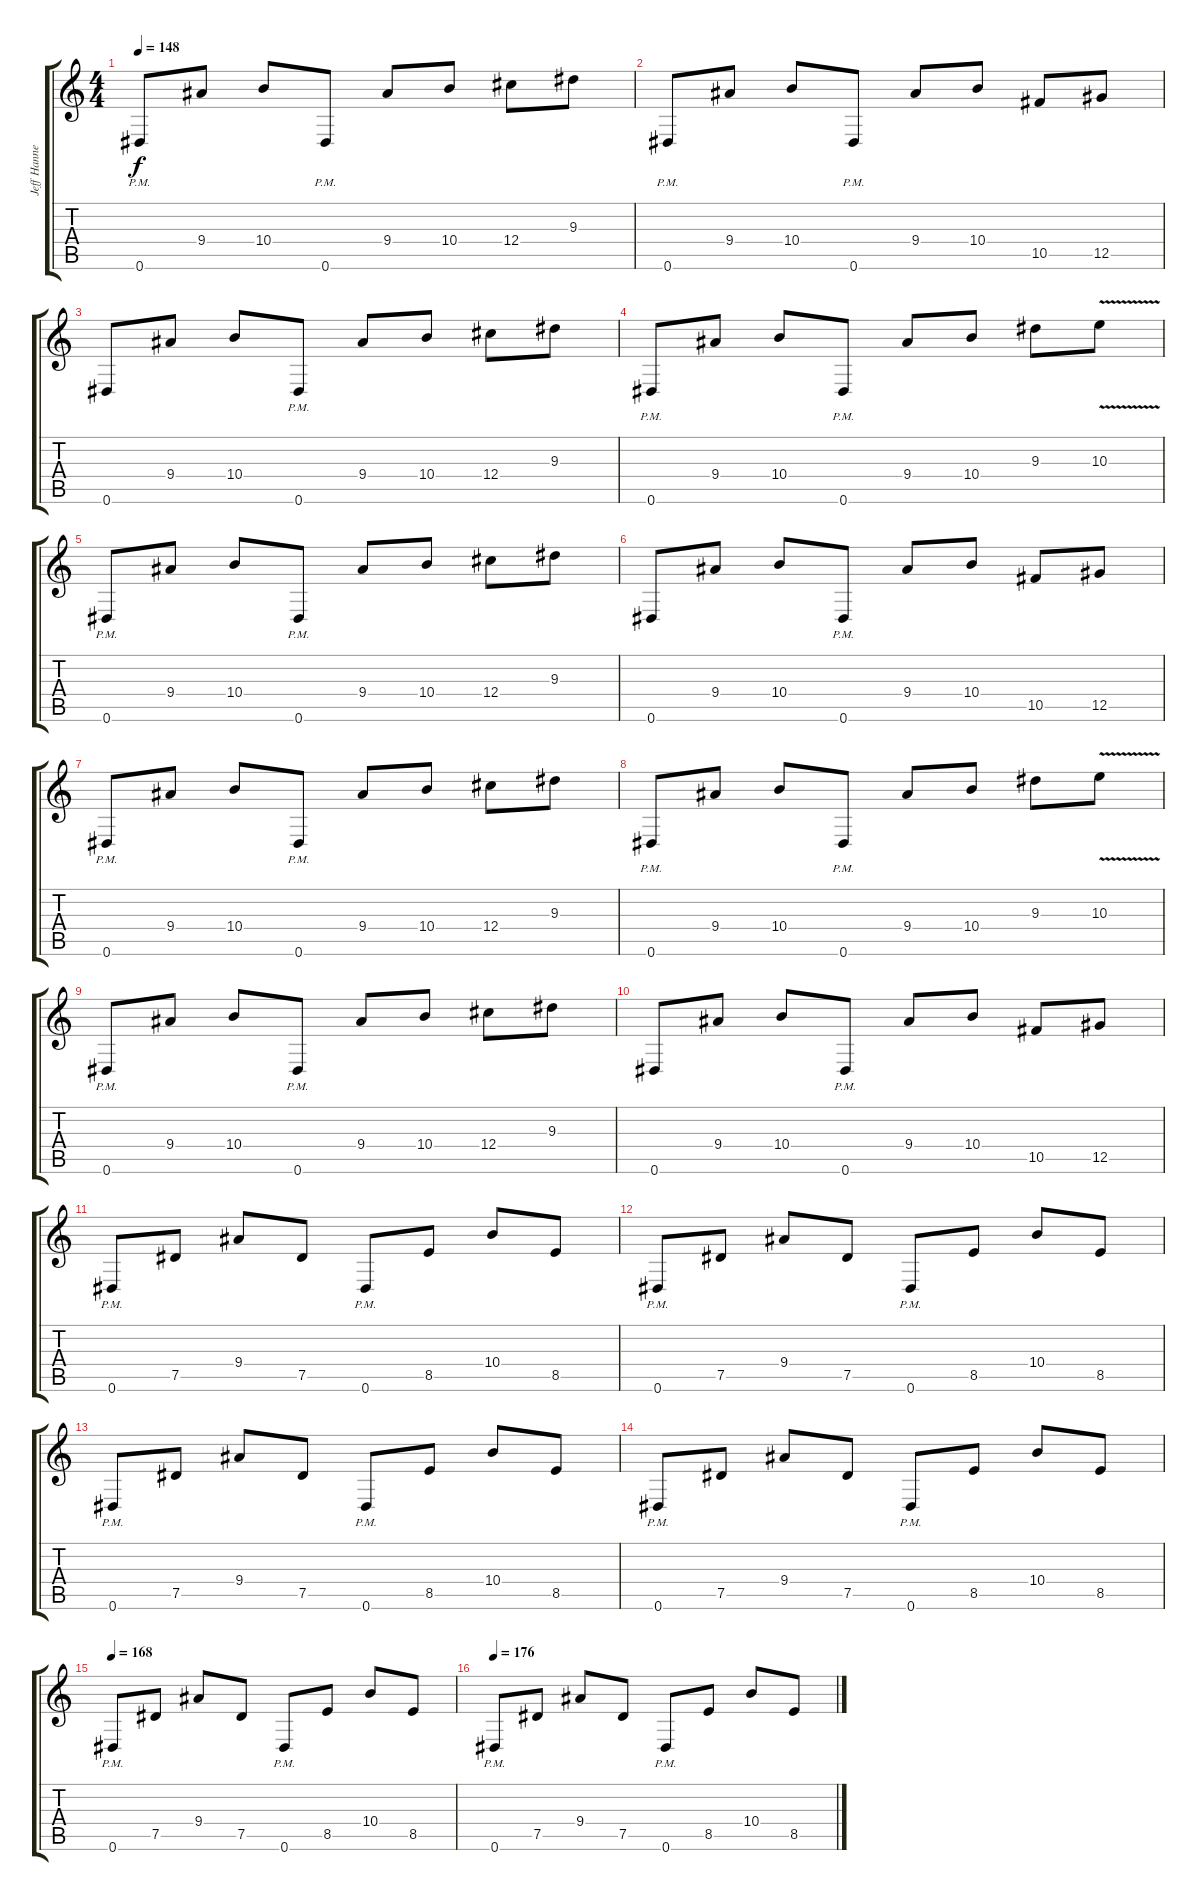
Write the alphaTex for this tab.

\track ("Jeff Hanneman (Lead Guitar)" "Jeff Hanne") {instrument distortionguitar}
\staff {score tabs}
\tuning (Eb4 Bb3 Gb3 Db3 Ab2 Eb2) {hide}
\ts (4 4)
\tempo 148
\clef g2
\ks c
0.6{pm}.8{dy f} 9.4.8 10.4.8 0.6{pm}.8 9.4.8 10.4.8 12.4.8 9.3.8 |
0.6{pm}.8 9.4.8 10.4.8 0.6{pm}.8 9.4.8 10.4.8 10.5.8 12.5.8 |
0.6.8 9.4.8 10.4.8 0.6{pm}.8 9.4.8 10.4.8 12.4.8 9.3.8 |
0.6{pm}.8 9.4.8 10.4.8 0.6{pm}.8 9.4.8 10.4.8 9.3.8 10.3{v}.8 |
0.6{pm}.8 9.4.8 10.4.8 0.6{pm}.8 9.4.8 10.4.8 12.4.8 9.3.8 |
0.6.8 9.4.8 10.4.8 0.6{pm}.8 9.4.8 10.4.8 10.5.8 12.5.8 |
0.6{pm}.8 9.4.8 10.4.8 0.6{pm}.8 9.4.8 10.4.8 12.4.8 9.3.8 |
0.6{pm}.8 9.4.8 10.4.8 0.6{pm}.8 9.4.8 10.4.8 9.3.8 10.3{v}.8 |
0.6{pm}.8 9.4.8 10.4.8 0.6{pm}.8 9.4.8 10.4.8 12.4.8 9.3.8 |
0.6.8 9.4.8 10.4.8 0.6{pm}.8 9.4.8 10.4.8 10.5.8 12.5.8 |
0.6{pm}.8 7.5.8 9.4.8 7.5.8 0.6{pm}.8 8.5.8 10.4.8 8.5.8 |
0.6{pm}.8 7.5.8 9.4.8 7.5.8 0.6{pm}.8 8.5.8 10.4.8 8.5.8 |
0.6{pm}.8 7.5.8 9.4.8 7.5.8 0.6{pm}.8 8.5.8 10.4.8 8.5.8 |
0.6{pm}.8 7.5.8 9.4.8 7.5.8 0.6{pm}.8 8.5.8 10.4.8 8.5.8 |
\tempo 168
0.6{pm}.8 7.5.8 9.4.8 7.5.8 0.6{pm}.8 8.5.8 10.4.8 8.5.8 |
\tempo 176
0.6{pm}.8 7.5.8 9.4.8 7.5.8 0.6{pm}.8 8.5.8 10.4.8 8.5.8
